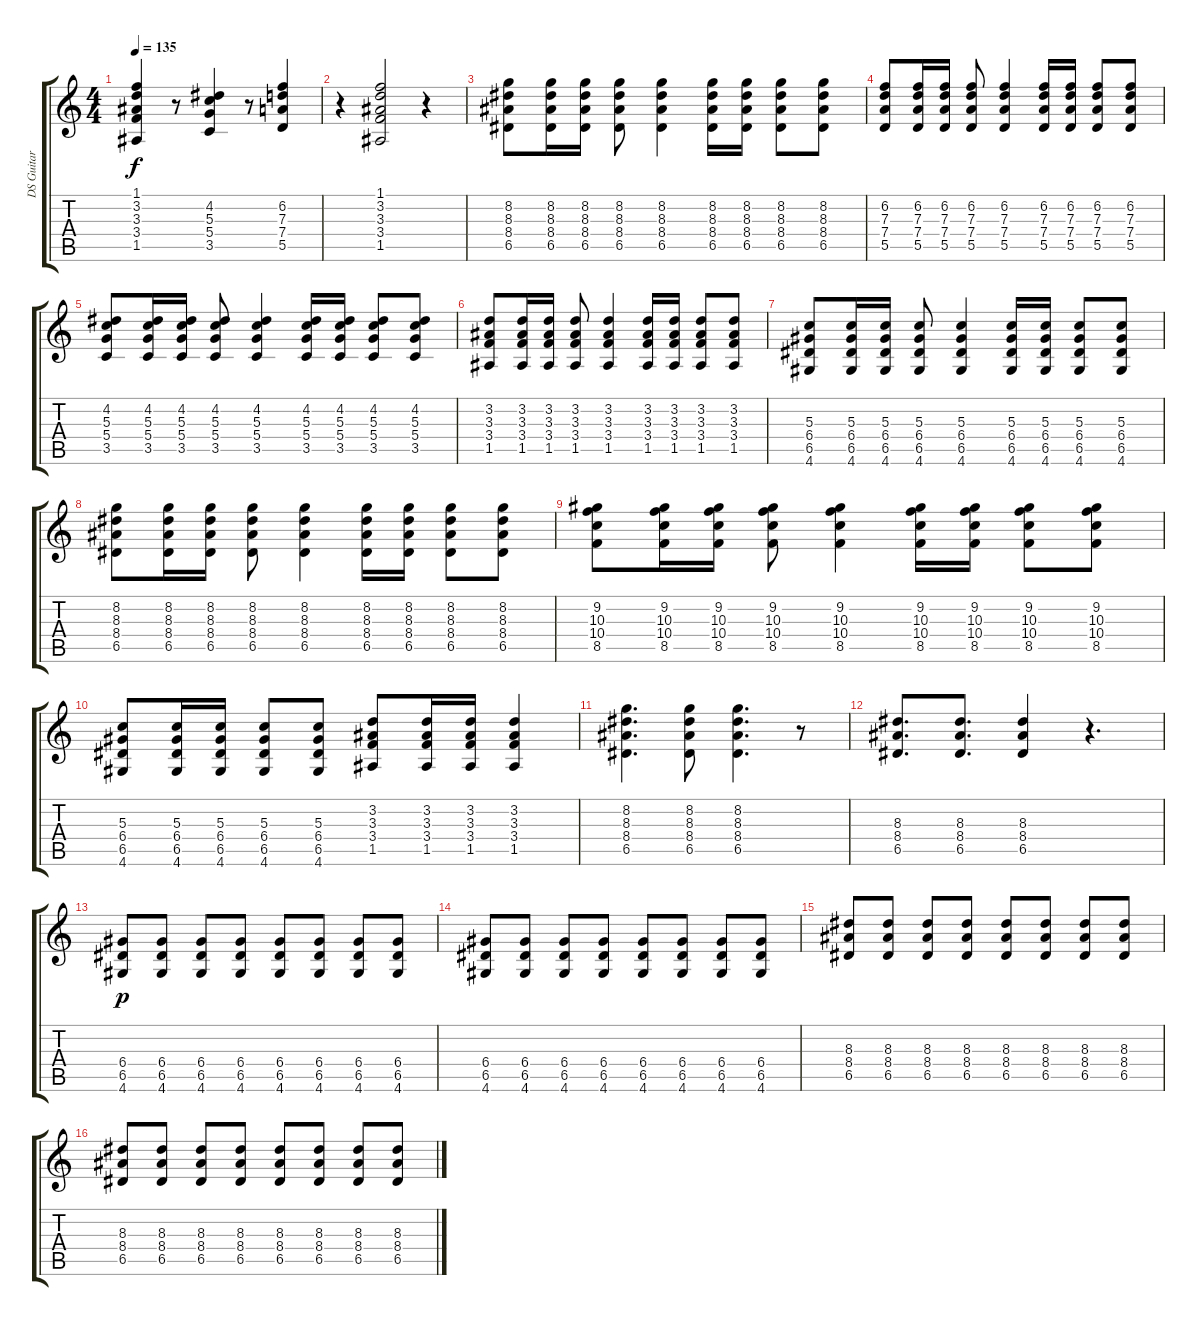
\track ("DS Guitar 2" "DS Guitar ") {instrument distortionguitar}
\staff {score tabs}
\tuning (E4 B3 G3 D3 A2 E2) {hide}
\ts (4 4)
\tempo 135
\clef g2
\ks c
(1.1 3.2 3.3 3.4 1.5).4{dy f} r.8 (4.2 5.3 5.4 3.5).4 r.8 (6.2 7.3 7.4 5.5).4 |
r.4 (1.1 3.2 3.3 3.4 1.5).2 r.4 |
(8.2 8.3 8.4 6.5).8 (8.2 8.3 8.4 6.5).16 (8.2 8.3 8.4 6.5).16 (8.2 8.3 8.4 6.5).8 (8.2 8.3 8.4 6.5).4 (8.2 8.3 8.4 6.5).16 (8.2 8.3 8.4 6.5).16 (8.2 8.3 8.4 6.5).8 (8.2 8.3 8.4 6.5).8 |
(6.2 7.3 7.4 5.5).8 (6.2 7.3 7.4 5.5).16 (6.2 7.3 7.4 5.5).16 (6.2 7.3 7.4 5.5).8 (6.2 7.3 7.4 5.5).4 (6.2 7.3 7.4 5.5).16 (6.2 7.3 7.4 5.5).16 (6.2 7.3 7.4 5.5).8 (6.2 7.3 7.4 5.5).8 |
(4.2 5.3 5.4 3.5).8 (4.2 5.3 5.4 3.5).16 (4.2 5.3 5.4 3.5).16 (4.2 5.3 5.4 3.5).8 (4.2 5.3 5.4 3.5).4 (4.2 5.3 5.4 3.5).16 (4.2 5.3 5.4 3.5).16 (4.2 5.3 5.4 3.5).8 (4.2 5.3 5.4 3.5).8 |
(3.2 3.3 3.4 1.5).8 (3.2 3.3 3.4 1.5).16 (3.2 3.3 3.4 1.5).16 (3.2 3.3 3.4 1.5).8 (3.2 3.3 3.4 1.5).4 (3.2 3.3 3.4 1.5).16 (3.2 3.3 3.4 1.5).16 (3.2 3.3 3.4 1.5).8 (3.2 3.3 3.4 1.5).8 |
(5.3 6.4 6.5 4.6).8 (5.3 6.4 6.5 4.6).16 (5.3 6.4 6.5 4.6).16 (5.3 6.4 6.5 4.6).8 (5.3 6.4 6.5 4.6).4 (5.3 6.4 6.5 4.6).16 (5.3 6.4 6.5 4.6).16 (5.3 6.4 6.5 4.6).8 (5.3 6.4 6.5 4.6).8 |
(8.2 8.3 8.4 6.5).8 (8.2 8.3 8.4 6.5).16 (8.2 8.3 8.4 6.5).16 (8.2 8.3 8.4 6.5).8 (8.2 8.3 8.4 6.5).4 (8.2 8.3 8.4 6.5).16 (8.2 8.3 8.4 6.5).16 (8.2 8.3 8.4 6.5).8 (8.2 8.3 8.4 6.5).8 |
(9.2 10.3 10.4 8.5).8 (9.2 10.3 10.4 8.5).16 (9.2 10.3 10.4 8.5).16 (9.2 10.3 10.4 8.5).8 (9.2 10.3 10.4 8.5).4 (9.2 10.3 10.4 8.5).16 (9.2 10.3 10.4 8.5).16 (9.2 10.3 10.4 8.5).8 (9.2 10.3 10.4 8.5).8 |
(5.3 6.4 6.5 4.6).8 (5.3 6.4 6.5 4.6).16 (5.3 6.4 6.5 4.6).16 (5.3 6.4 6.5 4.6).8 (5.3 6.4 6.5 4.6).8 (3.2 3.3 3.4 1.5).8 (3.2 3.3 3.4 1.5).16 (3.2 3.3 3.4 1.5).16 (3.2 3.3 3.4 1.5).4 |
(8.2 8.3 8.4 6.5).4{d} (8.2 8.3 8.4 6.5).8 (8.2 8.3 8.4 6.5).4{d} r.8 |
(8.3 8.4 6.5).8{d} (8.3 8.4 6.5).8{d} (8.3 8.4 6.5).4 r.4{d} |
(6.4 6.5 4.6).8{dy p} (6.4 6.5 4.6).8 (6.4 6.5 4.6).8 (6.4 6.5 4.6).8 (6.4 6.5 4.6).8 (6.4 6.5 4.6).8 (6.4 6.5 4.6).8 (6.4 6.5 4.6).8 |
(6.4 6.5 4.6).8 (6.4 6.5 4.6).8 (6.4 6.5 4.6).8 (6.4 6.5 4.6).8 (6.4 6.5 4.6).8 (6.4 6.5 4.6).8 (6.4 6.5 4.6).8 (6.4 6.5 4.6).8 |
(8.3 8.4 6.5).8 (8.3 8.4 6.5).8 (8.3 8.4 6.5).8 (8.3 8.4 6.5).8 (8.3 8.4 6.5).8 (8.3 8.4 6.5).8 (8.3 8.4 6.5).8 (8.3 8.4 6.5).8 |
(8.3 8.4 6.5).8 (8.3 8.4 6.5).8 (8.3 8.4 6.5).8 (8.3 8.4 6.5).8 (8.3 8.4 6.5).8 (8.3 8.4 6.5).8 (8.3 8.4 6.5).8 (8.3 8.4 6.5).8
